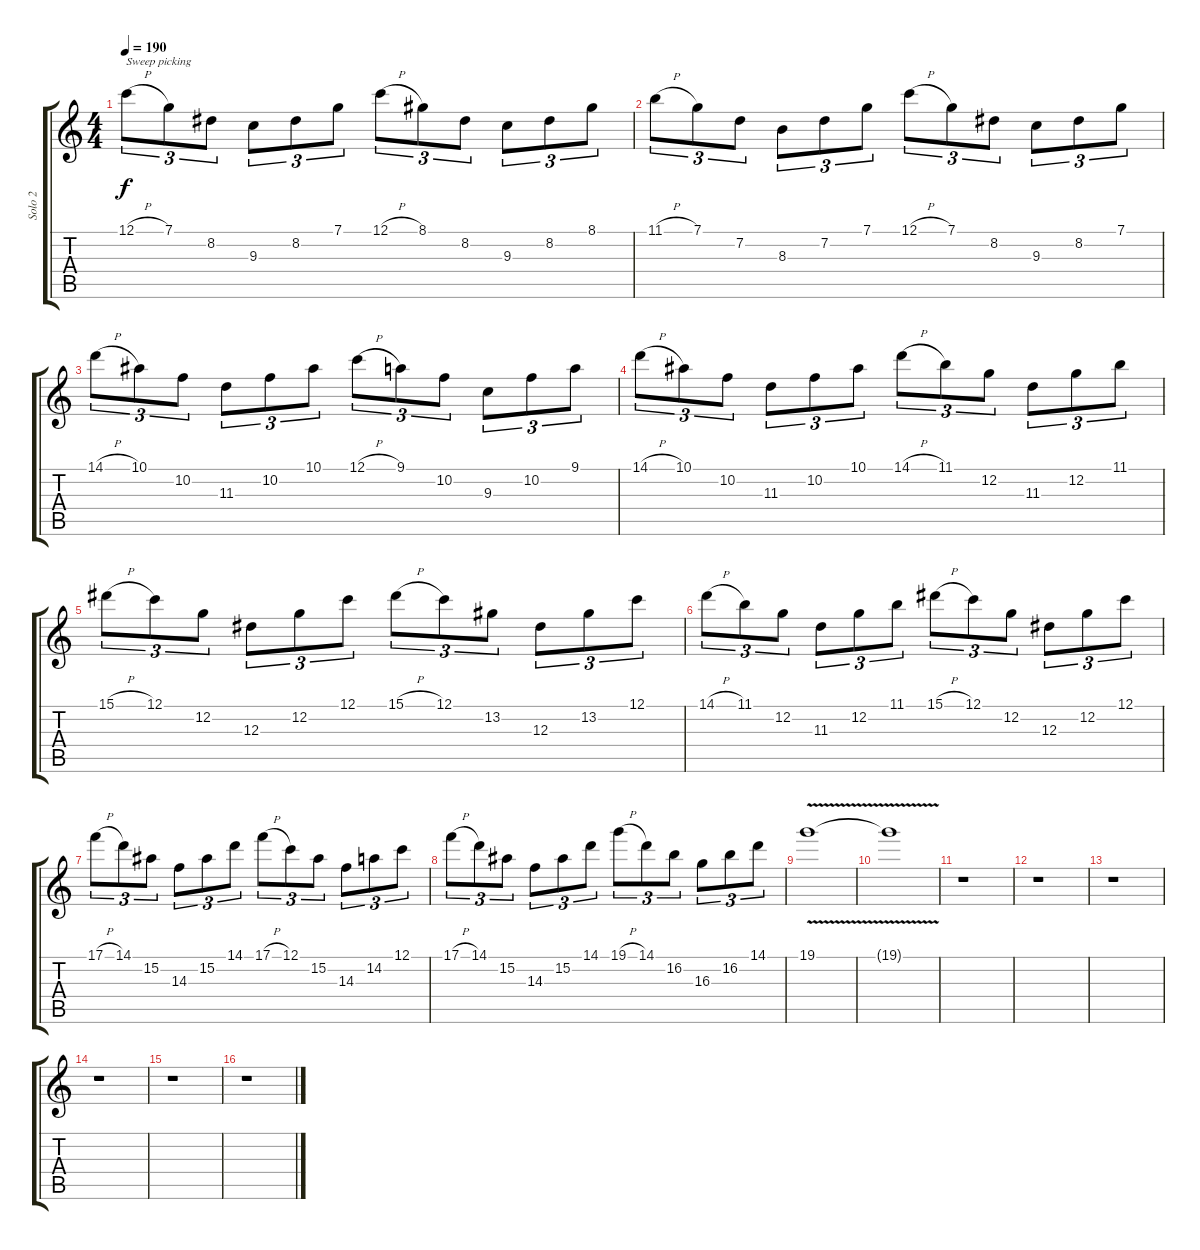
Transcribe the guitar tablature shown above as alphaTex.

\track ("Solo 2" "Solo 2") {instrument distortionguitar}
\staff {score tabs}
\tuning (C4 G3 Eb3 Bb2 F2 C2) {hide}
\ts (4 4)
\tempo 190
\clef g2
\ks c
12.1{h}.8{tu (3 2) txt "Sweep picking" dy f} 7.1.8{tu (3 2)} 8.2.8{tu (3 2)} 9.3.8{tu (3 2)} 8.2.8{tu (3 2)} 7.1.8{tu (3 2)} 12.1{h}.8{tu (3 2)} 8.1.8{tu (3 2)} 8.2.8{tu (3 2)} 9.3.8{tu (3 2)} 8.2.8{tu (3 2)} 8.1.8{tu (3 2)} |
11.1{h}.8{tu (3 2)} 7.1.8{tu (3 2)} 7.2.8{tu (3 2)} 8.3.8{tu (3 2)} 7.2.8{tu (3 2)} 7.1.8{tu (3 2)} 12.1{h}.8{tu (3 2)} 7.1.8{tu (3 2)} 8.2.8{tu (3 2)} 9.3.8{tu (3 2)} 8.2.8{tu (3 2)} 7.1.8{tu (3 2)} |
14.1{h}.8{tu (3 2)} 10.1.8{tu (3 2)} 10.2.8{tu (3 2)} 11.3.8{tu (3 2)} 10.2.8{tu (3 2)} 10.1.8{tu (3 2)} 12.1{h}.8{tu (3 2)} 9.1.8{tu (3 2)} 10.2.8{tu (3 2)} 9.3.8{tu (3 2)} 10.2.8{tu (3 2)} 9.1.8{tu (3 2)} |
14.1{h}.8{tu (3 2)} 10.1.8{tu (3 2)} 10.2.8{tu (3 2)} 11.3.8{tu (3 2)} 10.2.8{tu (3 2)} 10.1.8{tu (3 2)} 14.1{h}.8{tu (3 2)} 11.1.8{tu (3 2)} 12.2.8{tu (3 2)} 11.3.8{tu (3 2)} 12.2.8{tu (3 2)} 11.1.8{tu (3 2)} |
15.1{h}.8{tu (3 2)} 12.1.8{tu (3 2)} 12.2.8{tu (3 2)} 12.3.8{tu (3 2)} 12.2.8{tu (3 2)} 12.1.8{tu (3 2)} 15.1{h}.8{tu (3 2)} 12.1.8{tu (3 2)} 13.2.8{tu (3 2)} 12.3.8{tu (3 2)} 13.2.8{tu (3 2)} 12.1.8{tu (3 2)} |
14.1{h}.8{tu (3 2)} 11.1.8{tu (3 2)} 12.2.8{tu (3 2)} 11.3.8{tu (3 2)} 12.2.8{tu (3 2)} 11.1.8{tu (3 2)} 15.1{h}.8{tu (3 2)} 12.1.8{tu (3 2)} 12.2.8{tu (3 2)} 12.3.8{tu (3 2)} 12.2.8{tu (3 2)} 12.1.8{tu (3 2)} |
17.1{h}.8{tu (3 2)} 14.1.8{tu (3 2)} 15.2.8{tu (3 2)} 14.3.8{tu (3 2)} 15.2.8{tu (3 2)} 14.1.8{tu (3 2)} 17.1{h}.8{tu (3 2)} 12.1.8{tu (3 2)} 15.2.8{tu (3 2)} 14.3.8{tu (3 2)} 14.2.8{tu (3 2)} 12.1.8{tu (3 2)} |
17.1{h}.8{tu (3 2)} 14.1.8{tu (3 2)} 15.2.8{tu (3 2)} 14.3.8{tu (3 2)} 15.2.8{tu (3 2)} 14.1.8{tu (3 2)} 19.1{h}.8{tu (3 2)} 14.1.8{tu (3 2)} 16.2.8{tu (3 2)} 16.3.8{tu (3 2)} 16.2.8{tu (3 2)} 14.1.8{tu (3 2)} |
19.1{v}.1 |
19.1{t}.1 |
r.1 |
r.1 |
r.1 |
r.1 |
r.1 |
r.1
